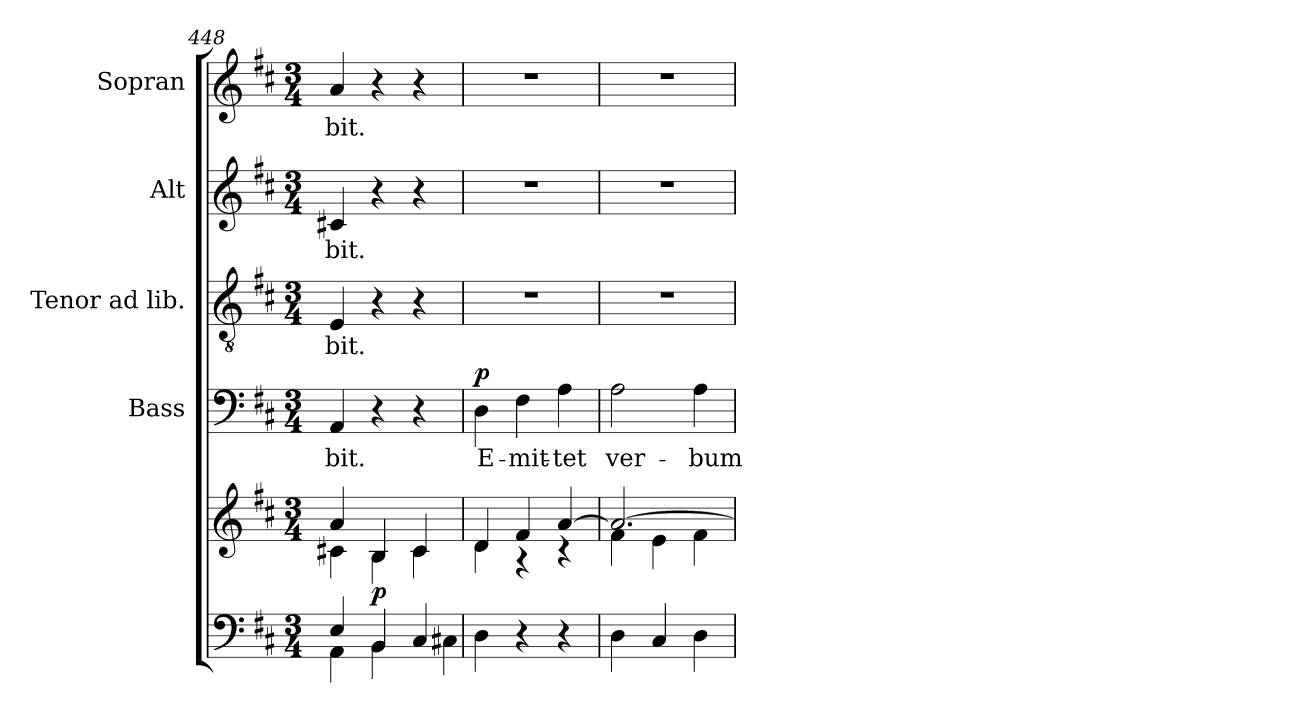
**kern	**kern	**dynam	**kern	**text	**dynam	**kern	**text	**kern	**text	**kern	**text
*part5	*part5	*part5	*part4	*part4	*part4	*part3	*part3	*part2	*part2	*part1	*part1
*staff6	*staff5	*staff5/6	*staff4	*staff4	*staff4	*staff3	*staff3	*staff2	*staff2	*staff1	*staff1
*	*	*	*I"Bass	*	*	*I"Tenor ad lib.	*	*I"Alt	*	*I"Sopran	*
*	*	*	*I'B.	*	*	*I'T.	*	*I'A.	*	*I'S.	*
*clefF4	*clefG2	*	*clefF4	*	*	*clefGv2	*	*clefG2	*	*clefG2	*
*k[f#c#]	*k[f#c#]	*	*k[f#c#]	*	*	*k[f#c#]	*	*k[f#c#]	*	*k[f#c#]	*
*D:	*D:	*	*D:	*	*	*D:	*	*D:	*	*D:	*
*M3/4	*M3/4	*	*M3/4	*	*	*M3/4	*	*M3/4	*	*M3/4	*
=448	=448	=448	=448	=448	=448	=448	=448	=448	=448	=448	=448
*^	*^	*	*	*	*	*	*	*	*	*	*
!	!	!	!	!	!	!LO:LY:b	!	!	!LO:LY:b	!	!LO:LY:b	!	!LO:LY:b
4E/	4AA\	4a/	4c#X\	.	4AA/	-bit.	.	4E/	-bit.	4c#X/	-bit.	4a/	-bit.
!	!	!	!	!LO:DY:b	!	!	!	!	!	!	!	!	!
4BB/	4BB\	4B/	4B\	p	4r	.	.	4r	.	4r	.	4r	.
4C#/	4C#X\	4c#/	4c#\	.	4r	.	.	4r	.	4r	.	4r	.
=449	=449	=449	=449	=449	=449	=449	=449	=449	=449	=449	=449	=449	=449
!	!	!	!	!	!	!LO:LY:b	!LO:DY:a	!	!	!	!	!	!
*v	*v	*	*	*	*	*	*	*	*	*	*	*	*
4D\	4d/	4d\	.	4D\	E-	p	2.r	.	2.r	.	2.r	.
!	!	!	!	!	!LO:LY:b	!	!	!	!	!	!	!
4r	4f#/	4rA	.	4F#\	-mit-	.	.	.	.	.	.	.
!	!	!	!	!	!LO:LY:b	!	!	!	!	!	!	!
4r	[>4a/	4rB	.	4A\	-tet	.	.	.	.	.	.	.
=450	=450	=450	=450	=450	=450	=450	=450	=450	=450	=450	=450	=450
!	!	!	!	!	!LO:LY:b	!	!	!	!	!	!	!
4D\	2.a/_	4f#\	.	2A\	ver-	.	2.r	.	2.r	.	2.r	.
4C#/	.	4e\	.	.	.	.	.	.	.	.	.	.
!	!	!	!	!	!LO:LY:b	!	!	!	!	!	!	!
4D\	.	4f#\	.	4A\	-bum	.	.	.	.	.	.	.
*	*v	*v	*	*	*	*	*	*	*	*	*	*
=	=	=	=	=	=	=	=	=	=	=	=
*-	*-	*-	*-	*-	*-	*-	*-	*-	*-	*-	*-
